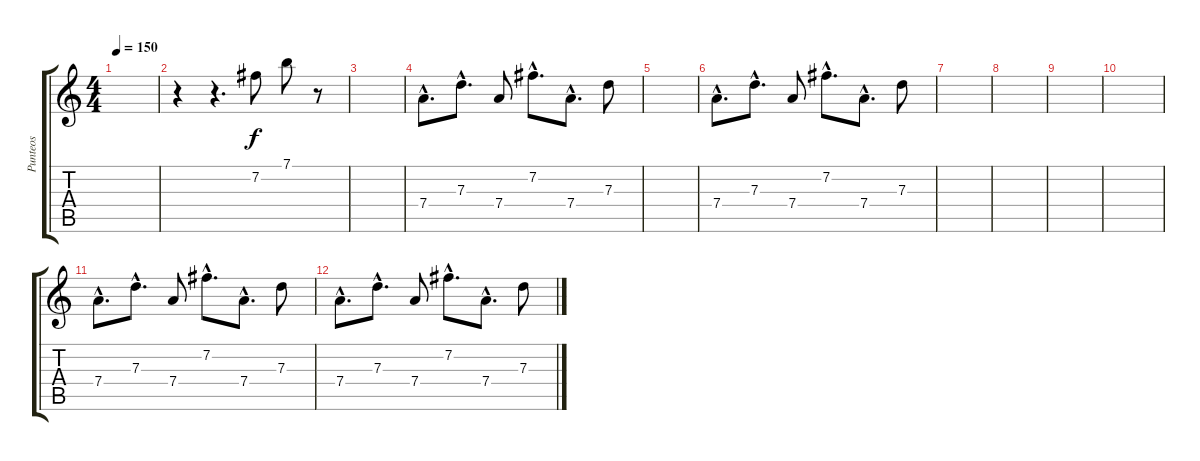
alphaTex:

\track ("Punteos" "Punteos") {instrument guitarharmonics}
\staff {score tabs}
\tuning (E4 B3 G3 D3 A2 E2) {hide}
\ts (4 4)
\tempo 150
\clef g2
\ks c
|
r.4 r.4{d} 7.2.8 7.1.8 r.8 |
|
7.4{hac}.8{d} 7.3{hac}.8{d} 7.4.8 7.2{hac}.8{d} 7.4{hac}.8{d} 7.3.8 |
|
7.4{hac}.8{d} 7.3{hac}.8{d} 7.4.8 7.2{hac}.8{d} 7.4{hac}.8{d} 7.3.8 |
|
|
|
|
7.4{hac}.8{d} 7.3{hac}.8{d} 7.4.8 7.2{hac}.8{d} 7.4{hac}.8{d} 7.3.8 |
7.4{hac}.8{d} 7.3{hac}.8{d} 7.4.8 7.2{hac}.8{d} 7.4{hac}.8{d} 7.3.8
